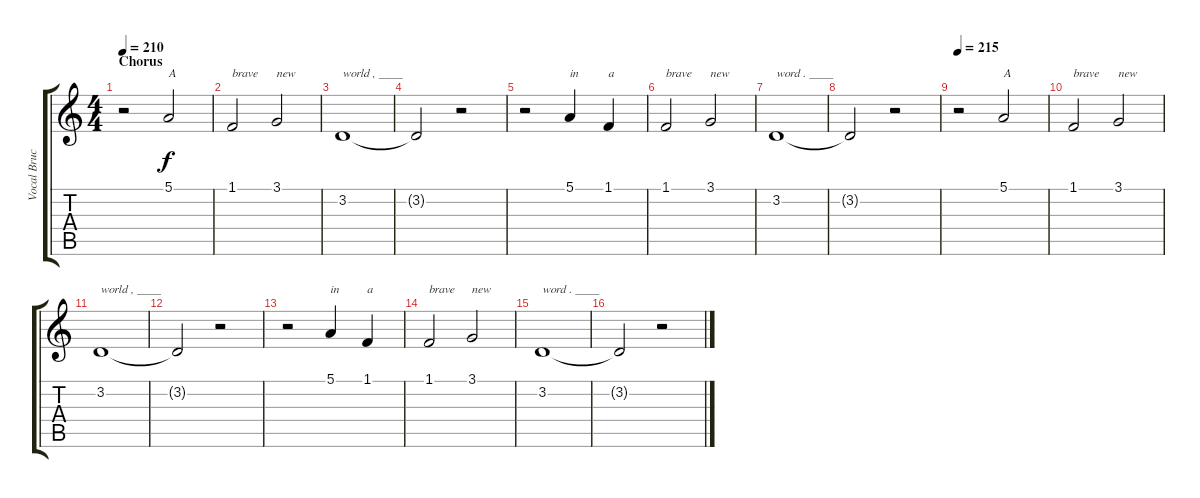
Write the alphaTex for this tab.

\track ("Vocal Bruce Dickinson" "Vocal Bruc") {instrument synthvoice}
\staff {score tabs}
\tuning (E4 B3 G3 D3 A2 E2) {hide}
\ts (4 4)
\section ("" "Chorus")
\tempo 210
\clef g2
\ks c
r.2{dy f} 5.1.2{txt "A"} |
1.1.2{txt "brave"} 3.1.2{txt "new"} |
3.2.1{txt "world , ____"} |
3.2{t}.2 r.2 |
r.2 5.1.4{txt "in"} 1.1.4{txt "a"} |
1.1.2{txt "brave"} 3.1.2{txt "new"} |
3.2.1{txt "word . ____"} |
3.2{t}.2 r.2 |
\tempo 215
r.2 5.1.2{txt "A"} |
1.1.2{txt "brave"} 3.1.2{txt "new"} |
3.2.1{txt "world , ____"} |
3.2{t}.2 r.2 |
r.2 5.1.4{txt "in"} 1.1.4{txt "a"} |
1.1.2{txt "brave"} 3.1.2{txt "new"} |
3.2.1{txt "word . ____"} |
3.2{t}.2 r.2
